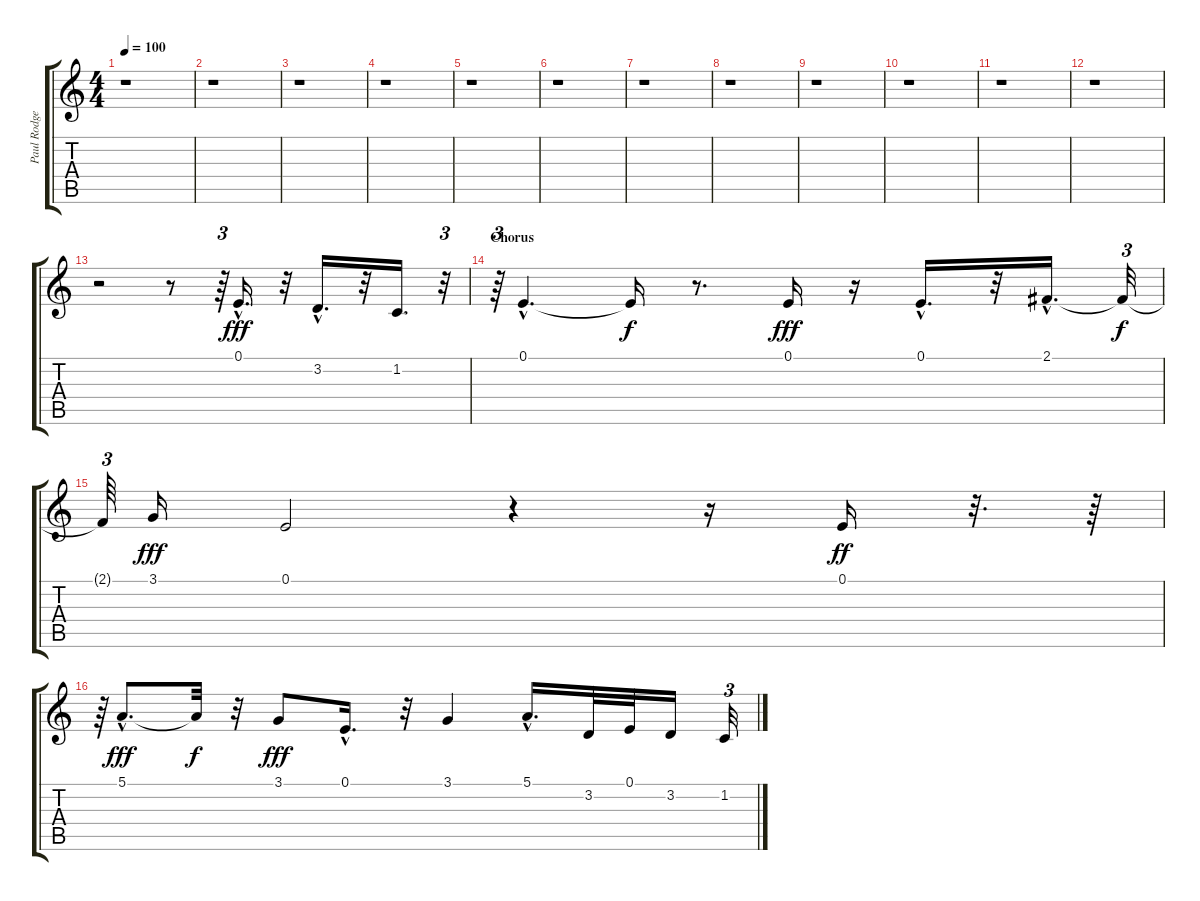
\track ("Paul Rodgers" "Paul Rodge") {instrument altosax}
\staff {score tabs}
\tuning (E4 B3 G3 D3 A2 E2) {hide}
\ts (4 4)
\tempo 100
\clef g2
\ks c
r.1{dy f} |
r.1 |
r.1 |
r.1 |
r.1 |
r.1 |
r.1 |
r.1 |
r.1 |
r.1 |
r.1 |
r.1 |
r.2 r.8 r.64{tu (3 2)} 0.1{hac}.16{d dy fff} r.32 3.2{hac}.16{d} r.32 1.2.16{d} r.32{tu (3 2)} |
\section ("" "Chorus")
r.64{tu (3 2)} 0.1{hac}.4{d} 0.1{t}.16{dy f} r.8{d} 0.1.16{dy fff} r.16 0.1{hac}.16{d} r.32 2.1{hac}.16{d} 2.1{t}.32{tu (3 2) dy f} |
2.1{t}.64{tu (3 2)} 3.1.16{dy fff} 0.1.2 r.4 r.16 0.1.16{dy ff} r.32{d} r.64 |
r.64{tu (3 2)} 5.1{hac}.8{d dy fff} 5.1{t}.32{dy f} r.32 3.1.8{dy fff} 0.1{hac}.16{d} r.32 3.1.4 5.1{hac}.16{d} 3.2.32 0.1.32 3.2.16 1.2.32{tu (3 2)}
